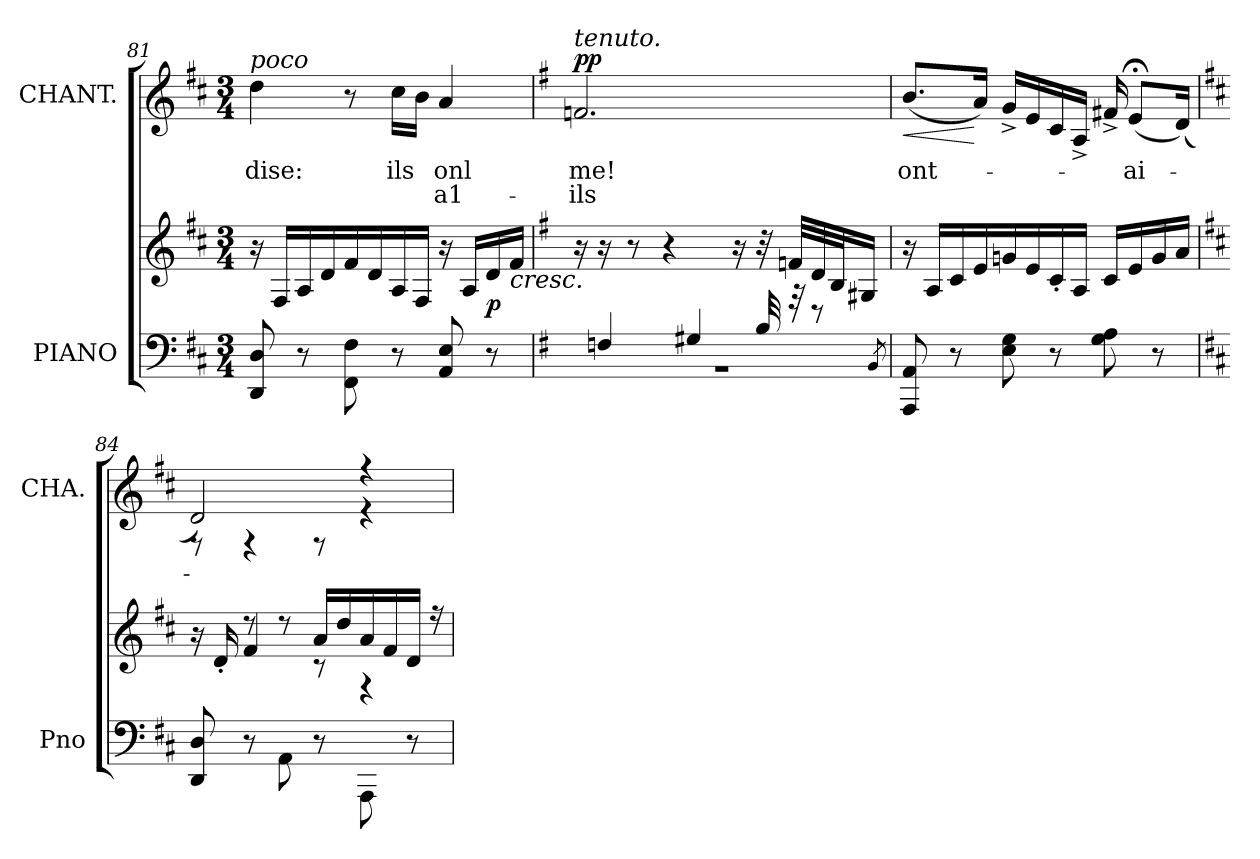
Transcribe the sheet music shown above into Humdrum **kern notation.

**kern	**kern	**dynam	**kern	**text	**text	**dynam
*part2	*part2	*part2	*part1	*part1	*part1	*part1
*staff3	*staff2	*staff2/3	*staff1	*staff1	*staff1	*staff1
*I"PIANO	*	*	*I"CHANT.	*	*	*
*I'Pno	*	*	*I'CHA.	*	*	*
!!LO:LB:g=z
*clefF4	*clefG2	*	*clefG2	*	*	*
*k[f#c#]	*k[f#c#]	*	*k[f#c#]	*	*	*
*D:	*D:	*	*D:	*	*	*
*M3/4	*M3/4	*	*M3/4	*	*	*
=81	=81	=81	=81	=81	=81	=81
!	!	!	!LO:TX:a:i:t=poco	!	!	!
!	!	!	!	!LO:LY:b:color=#000000	!	!
8DDi/ 8Di	16r	.	4ddi\	dise:	.	.
.	16F#i/LL	.	.	.	.	.
8r	16Ai/	[	.	.	.	.
.	16di/	.	.	.	.	.
8FF#i\ 8F#i	16f#i/	.	8r	.	.	.
.	16di/	.	.	.	.	.
!	!	!	!	!LO:LY:b:color=#000000	!	!
8r	16Ai/	.	16cc#i\LL	ils	.	.
.	16F#i/JJ	.	16bi\JJ	.	.	.
!	!	!	!	!LO:LY:b:color=#000000	!LO:LY:b:color=#000000	!
8AAi/ 8Ei	16r	.	4ai/	onl	a1-	.
.	16Ai/LL	.	.	.	.	.
8r	16di/	p	.	.	.	.
!	!	!LO:HP:b	!	!	!	!
.	16f#i/JJ	<	.	.	.	.
!!LO:LB:g=z
=82	=82	=82	=82	=82	=82	=82
*k[f#]	*k[f#]	*	*k[f#]	*	*	*
*G:	*G:	*	*G:	*	*	*
*^	*	*	*	*	*	*
!	!LO:N:vis=1	!	!	!	!	!	!
*	*	*^	*	*	*	*	*
!	!	!	!	!	!LO:TX:a:i:t=tenuto.	!	!	!
!	!	!	!	!	!	!LO:LY:b:color=#000000	!LO:LY:b:color=#000000	!
16ryy	2.r	16r	16ryy	.	2.fni/	me!	ils	pp
4Fni/	.	16r	32ryy	.	.	.	.	.
*	*	*v	*v	*	*	*	*	*
.	.	8r	.	.	.	.	.
.	.	4r	.	.	.	.	.
4G#Xi/	.	.	.	.	.	.	.
.	.	16r	.	.	.	.	.
32Bi/	.	32r	.	.	.	.	.
*	*	*^	*	*	*	*	*
8ryy	.	32fni/LLL	32r	.	.	.	.	.
.	.	32di/	8r	.	.	.	.	.
.	.	32Bi/J	.	.	.	.	.	.
.	.	16G#Xi/JJ	.	.	.	.	.	.
32ryy	.	.	.	.	.	.	.	.
*	*	*v	*v	*	*	*	*	*
.	8qBBi/	.	.	.	.	.	.
*v	*v	*	*	*	*	*	*
=83	=83	=83	=83	=83	=83	=83
*^	*	*	*	*	*	*
!	!	!	!	!	!LO:LY:b:color=#000000	!	!LO:HP:b
*v	*v	*	*	*	*	*	*
8AAAi/ 8AAi	16r	.	(8.bi/L	ont-	.	<
.	16Ai/LL	.	.	.	.	.
8r	16ci/	.	.	.	.	.
.	16ei/	.	16ai/Jk)	.	.	[
8Ei\ 8Gi	16gni/	.	16g^i/LL	.	.	.
.	16ei/	.	16ei/	.	.	.
8r	16c'i/	.	16ci/	.	.	.
.	16Ai/JJ	.	16A^i/JJ	.	.	.
8Gi\ 8Ai	16ci/LL	.	16f#X^i/	.	.	.
!	!	!	!	!LO:LY:b:color=#000000	!	!
.	16ei/	.	(8e;i/L	ai-	.	.
8r	16gi/	.	.	.	.	.
.	16ai/JJ	.	(16di/Jk)	.	.	.
!!LO:LB:g=z
=84	=84	=84	=84	=84	=84	=84
*k[f#c#]	*k[f#c#]	*	*k[f#c#]	*	*	*
*D:	*D:	*	*D:	*	*	*
*	*^	*	*^	*	*	*
8DDi/ 8Di	16r	8ryy	.	2di/)	8r	.	.	.
.	16d'i/	.	.	.	.	.	.	.
8r	8r	4f#i/	.	.	4r	.	.	.
8AAi\	8r	.	.	.	.	.	.	.
8r	16ai/LL	8r	.	.	8r	.	.	.
.	16ddi/	.	.	.	.	.	.	.
8AAAi\	16ai/	4r	.	4r	4r	.	.	.
.	16f#i/	.	.	.	.	.	.	.
8r	16di/JJ	.	.	.	.	.	.	.
.	16r	.	.	.	.	.	.	.
*	*v	*v	*	*	*	*	*	*
*	*	*	*v	*v	*	*	*
=	=	=	=	=	=	=
*-	*-	*-	*-	*-	*-	*-
